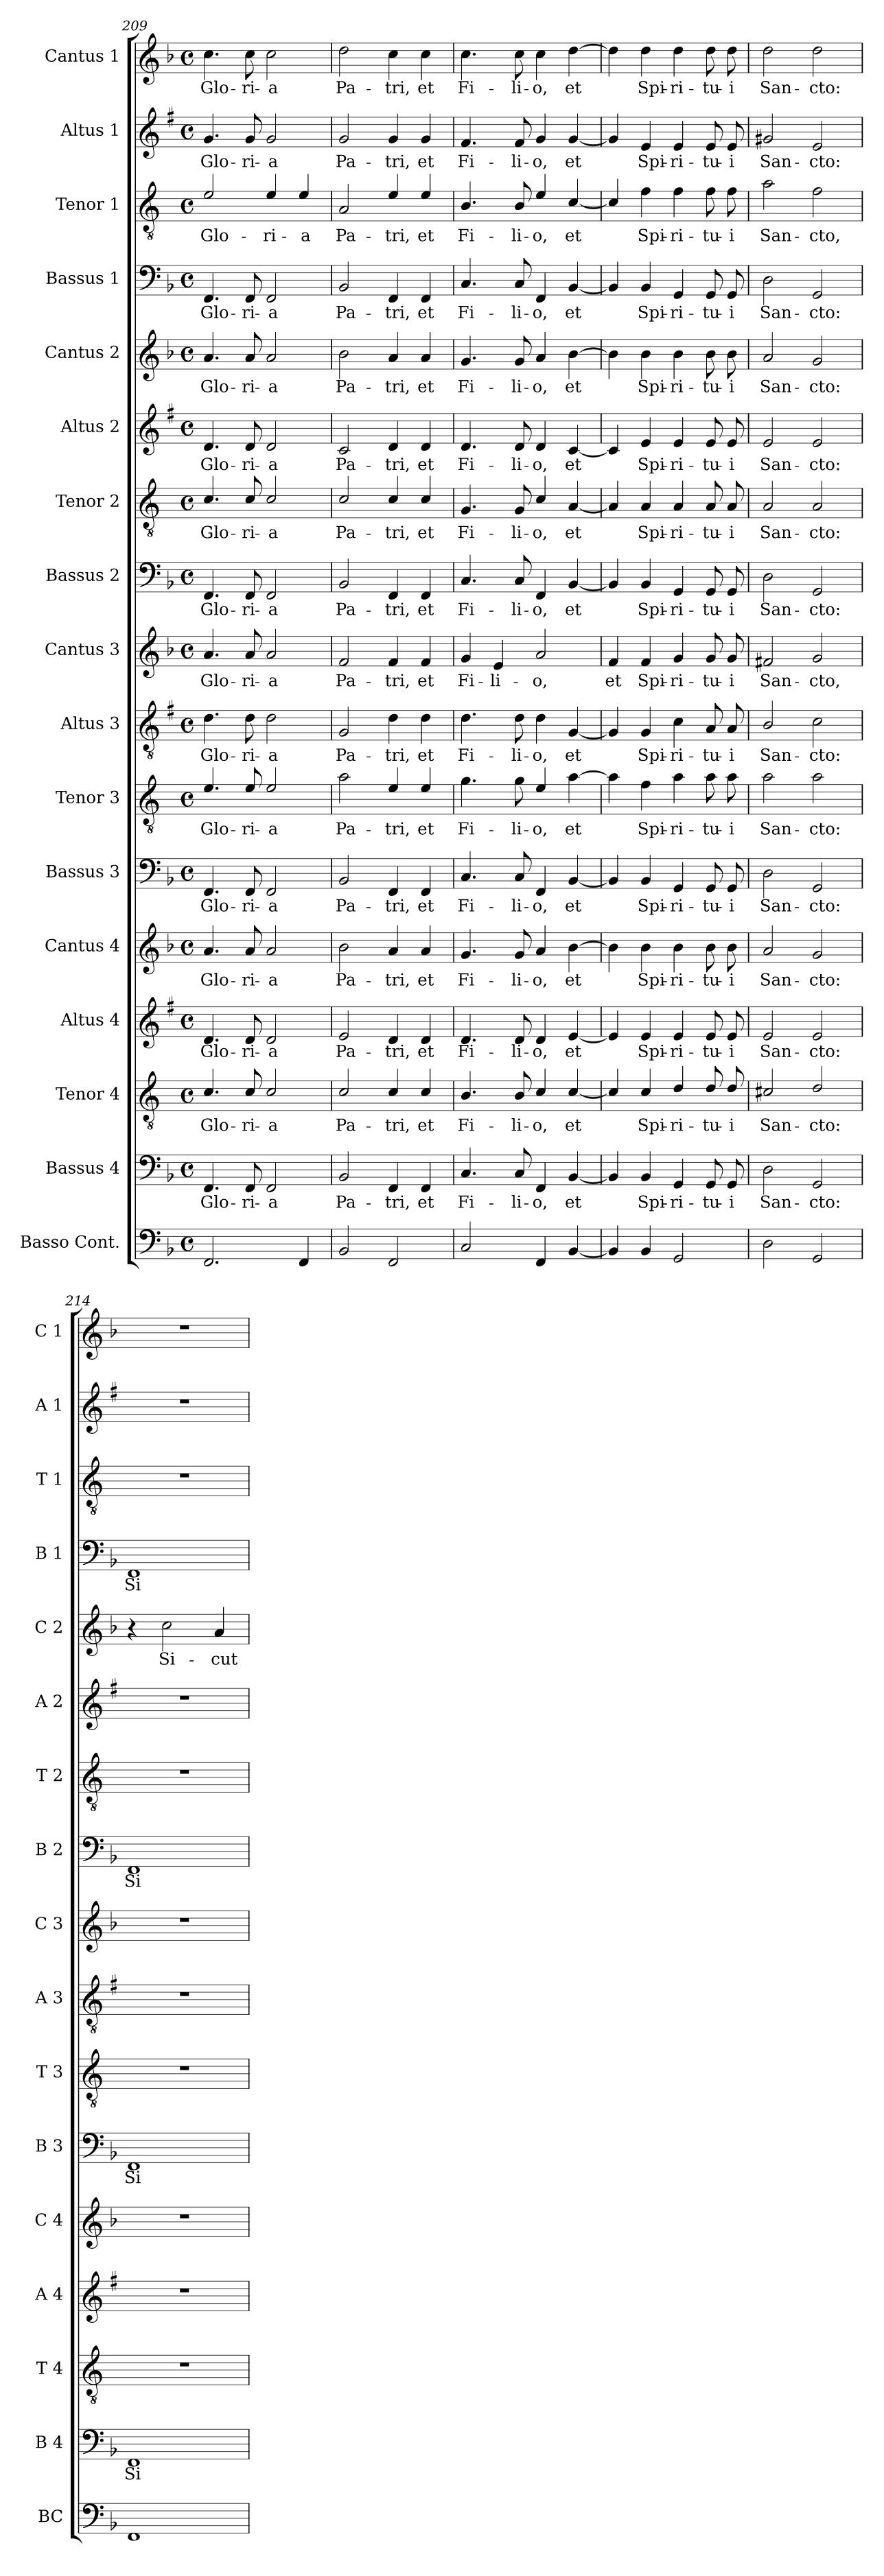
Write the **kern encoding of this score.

**kern	**kern	**text	**kern	**text	**kern	**text	**kern	**text	**kern	**text	**kern	**text	**kern	**text	**kern	**text	**kern	**text	**kern	**text	**kern	**text	**kern	**text	**kern	**text	**kern	**text	**kern	**text	**kern	**text
*part17	*part16	*part16	*part15	*part15	*part14	*part14	*part13	*part13	*part12	*part12	*part11	*part11	*part10	*part10	*part9	*part9	*part8	*part8	*part7	*part7	*part6	*part6	*part5	*part5	*part4	*part4	*part3	*part3	*part2	*part2	*part1	*part1
*staff17	*staff16	*staff16	*staff15	*staff15	*staff14	*staff14	*staff13	*staff13	*staff12	*staff12	*staff11	*staff11	*staff10	*staff10	*staff9	*staff9	*staff8	*staff8	*staff7	*staff7	*staff6	*staff6	*staff5	*staff5	*staff4	*staff4	*staff3	*staff3	*staff2	*staff2	*staff1	*staff1
*I"Basso Cont.	*I"Bassus 4	*	*I"Tenor 4	*	*I"Altus 4	*	*I"Cantus 4	*	*I"Bassus 3	*	*I"Tenor 3	*	*I"Altus 3	*	*I"Cantus 3	*	*I"Bassus 2	*	*I"Tenor 2	*	*I"Altus 2	*	*I"Cantus 2	*	*I"Bassus 1	*	*I"Tenor 1	*	*I"Altus 1	*	*I"Cantus 1	*
*I'BC	*I'B 4	*	*I'T 4	*	*I'A 4	*	*I'C 4	*	*I'B 3	*	*I'T 3	*	*I'A 3	*	*I'C 3	*	*I'B 2	*	*I'T 2	*	*I'A 2	*	*I'C 2	*	*I'B 1	*	*I'T 1	*	*I'A 1	*	*I'C 1	*
*clefF4	*clefF4	*	*clefGv2	*	*clefG2	*	*clefG2	*	*clefF4	*	*clefGv2	*	*clefGv2	*	*clefG2	*	*clefF4	*	*clefGv2	*	*clefG2	*	*clefG2	*	*clefF4	*	*clefGv2	*	*clefG2	*	*clefG2	*
*	*	*	*ITrd4c7	*	*ITrd1c2	*	*	*	*	*	*ITrd4c7	*	*ITrd1c2	*	*	*	*	*	*ITrd4c7	*	*ITrd1c2	*	*	*	*	*	*ITrd4c7	*	*ITrd1c2	*	*	*
*k[b-]	*k[b-]	*	*k[b-]	*	*k[b-]	*	*k[b-]	*	*k[b-]	*	*k[b-]	*	*k[b-]	*	*k[b-]	*	*k[b-]	*	*k[b-]	*	*k[b-]	*	*k[b-]	*	*k[b-]	*	*k[b-]	*	*k[b-]	*	*k[b-]	*
*F:	*F:	*	*F:	*	*F:	*	*F:	*	*F:	*	*F:	*	*F:	*	*F:	*	*F:	*	*F:	*	*F:	*	*F:	*	*F:	*	*F:	*	*F:	*	*F:	*
*M4/4	*M4/4	*	*M4/4	*	*M4/4	*	*M4/4	*	*M4/4	*	*M4/4	*	*M4/4	*	*M4/4	*	*M4/4	*	*M4/4	*	*M4/4	*	*M4/4	*	*M4/4	*	*M4/4	*	*M4/4	*	*M4/4	*
*met(c)	*met(c)	*	*met(c)	*	*met(c)	*	*met(c)	*	*met(c)	*	*met(c)	*	*met(c)	*	*met(c)	*	*met(c)	*	*met(c)	*	*met(c)	*	*met(c)	*	*met(c)	*	*met(c)	*	*met(c)	*	*met(c)	*
=209	=209	=209	=209	=209	=209	=209	=209	=209	=209	=209	=209	=209	=209	=209	=209	=209	=209	=209	=209	=209	=209	=209	=209	=209	=209	=209	=209	=209	=209	=209	=209	=209
!	!	!LO:LY:b	!	!LO:LY:b	!	!LO:LY:b	!	!LO:LY:b	!	!LO:LY:b	!	!LO:LY:b	!	!LO:LY:b	!	!LO:LY:b	!	!LO:LY:b	!	!LO:LY:b	!	!LO:LY:b	!	!LO:LY:b	!	!LO:LY:b	!	!LO:LY:b	!	!LO:LY:b	!	!LO:LY:b
2.FF/	4.FF/	Glo-	4.F/	Glo-	4.c/	Glo-	4.a/	Glo-	4.FF/	Glo-	4.A/	Glo-	4.c\	Glo-	4.a/	Glo-	4.FF/	Glo-	4.F/	Glo-	4.c/	Glo-	4.a/	Glo-	4.FF/	Glo-	2A/	Glo-	4.f/	Glo-	4.cc\	Glo-
!	!	!LO:LY:b	!	!LO:LY:b	!	!LO:LY:b	!	!LO:LY:b	!	!LO:LY:b	!	!LO:LY:b	!	!LO:LY:b	!	!LO:LY:b	!	!LO:LY:b	!	!LO:LY:b	!	!LO:LY:b	!	!LO:LY:b	!	!LO:LY:b	!	!	!	!LO:LY:b	!	!LO:LY:b
.	8FF/	-ri-	8F/	-ri-	8c/	-ri-	8a/	-ri-	8FF/	-ri-	8A/	-ri-	8c\	-ri-	8a/	-ri-	8FF/	-ri-	8F/	-ri-	8c/	-ri-	8a/	-ri-	8FF/	-ri-	.	.	8f/	-ri-	8cc\	-ri-
!	!	!LO:LY:b	!	!LO:LY:b	!	!LO:LY:b	!	!LO:LY:b	!	!LO:LY:b	!	!LO:LY:b	!	!LO:LY:b	!	!LO:LY:b	!	!LO:LY:b	!	!LO:LY:b	!	!LO:LY:b	!	!LO:LY:b	!	!LO:LY:b	!	!LO:LY:b	!	!LO:LY:b	!	!LO:LY:b
.	2FF/	-a	2F/	-a	2c/	-a	2a/	-a	2FF/	-a	2A/	-a	2c\	-a	2a/	-a	2FF/	-a	2F/	-a	2c/	-a	2a/	-a	2FF/	-a	4A/	-ri-	2f/	-a	2cc\	-a
!	!	!	!	!	!	!	!	!	!	!	!	!	!	!	!	!	!	!	!	!	!	!	!	!	!	!	!	!LO:LY:b	!	!	!	!
4FF/	.	.	.	.	.	.	.	.	.	.	.	.	.	.	.	.	.	.	.	.	.	.	.	.	.	.	4A/	-a	.	.	.	.
=210	=210	=210	=210	=210	=210	=210	=210	=210	=210	=210	=210	=210	=210	=210	=210	=210	=210	=210	=210	=210	=210	=210	=210	=210	=210	=210	=210	=210	=210	=210	=210	=210
!	!	!LO:LY:b	!	!LO:LY:b	!	!LO:LY:b	!	!LO:LY:b	!	!LO:LY:b	!	!LO:LY:b	!	!LO:LY:b	!	!LO:LY:b	!	!LO:LY:b	!	!LO:LY:b	!	!LO:LY:b	!	!LO:LY:b	!	!LO:LY:b	!	!LO:LY:b	!	!LO:LY:b	!	!LO:LY:b
2BB-/	2BB-/	Pa-	2F/	Pa-	2d/	Pa-	2b-\	Pa-	2BB-/	Pa-	2d\	Pa-	2F/	Pa-	2f/	Pa-	2BB-/	Pa-	2F/	Pa-	2B-/	Pa-	2b-\	Pa-	2BB-/	Pa-	2D/	Pa-	2f/	Pa-	2dd\	Pa-
!	!	!LO:LY:b	!	!LO:LY:b	!	!LO:LY:b	!	!LO:LY:b	!	!LO:LY:b	!	!LO:LY:b	!	!LO:LY:b	!	!LO:LY:b	!	!LO:LY:b	!	!LO:LY:b	!	!LO:LY:b	!	!LO:LY:b	!	!LO:LY:b	!	!LO:LY:b	!	!LO:LY:b	!	!LO:LY:b
2FF/	4FF/	-tri,	4F/	-tri,	4c/	-tri,	4a/	-tri,	4FF/	-tri,	4A/	-tri,	4c\	-tri,	4f/	-tri,	4FF/	-tri,	4F/	-tri,	4c/	-tri,	4a/	-tri,	4FF/	-tri,	4A/	-tri,	4f/	-tri,	4cc\	-tri,
!	!	!LO:LY:b	!	!LO:LY:b	!	!LO:LY:b	!	!LO:LY:b	!	!LO:LY:b	!	!LO:LY:b	!	!LO:LY:b	!	!LO:LY:b	!	!LO:LY:b	!	!LO:LY:b	!	!LO:LY:b	!	!LO:LY:b	!	!LO:LY:b	!	!LO:LY:b	!	!LO:LY:b	!	!LO:LY:b
.	4FF/	et	4F/	et	4c/	et	4a/	et	4FF/	et	4A/	et	4c\	et	4f/	et	4FF/	et	4F/	et	4c/	et	4a/	et	4FF/	et	4A/	et	4f/	et	4cc\	et
=211	=211	=211	=211	=211	=211	=211	=211	=211	=211	=211	=211	=211	=211	=211	=211	=211	=211	=211	=211	=211	=211	=211	=211	=211	=211	=211	=211	=211	=211	=211	=211	=211
!	!	!LO:LY:b	!	!LO:LY:b	!	!LO:LY:b	!	!LO:LY:b	!	!LO:LY:b	!	!LO:LY:b	!	!LO:LY:b	!	!LO:LY:b	!	!LO:LY:b	!	!LO:LY:b	!	!LO:LY:b	!	!LO:LY:b	!	!LO:LY:b	!	!LO:LY:b	!	!LO:LY:b	!	!LO:LY:b
2C/	4.C/	Fi-	4.E/	Fi-	4.c/	Fi-	4.g/	Fi-	4.C/	Fi-	4.c\	Fi-	4.c\	Fi-	4g/	Fi-	4.C/	Fi-	4.C/	Fi-	4.c/	Fi-	4.g/	Fi-	4.C/	Fi-	4.E/	Fi-	4.e/	Fi-	4.cc\	Fi-
!	!	!	!	!	!	!	!	!	!	!	!	!	!	!	!	!LO:LY:b	!	!	!	!	!	!	!	!	!	!	!	!	!	!	!	!
.	.	.	.	.	.	.	.	.	.	.	.	.	.	.	4e/	-li-	.	.	.	.	.	.	.	.	.	.	.	.	.	.	.	.
!	!	!LO:LY:b	!	!LO:LY:b	!	!LO:LY:b	!	!LO:LY:b	!	!LO:LY:b	!	!LO:LY:b	!	!LO:LY:b	!	!	!	!LO:LY:b	!	!LO:LY:b	!	!LO:LY:b	!	!LO:LY:b	!	!LO:LY:b	!	!LO:LY:b	!	!LO:LY:b	!	!LO:LY:b
.	8C/	-li-	8E/	-li-	8c/	-li-	8g/	-li-	8C/	-li-	8c\	-li-	8c\	-li-	.	.	8C/	-li-	8C/	-li-	8c/	-li-	8g/	-li-	8C/	-li-	8E/	-li-	8e/	-li-	8cc\	-li-
!	!	!LO:LY:b	!	!LO:LY:b	!	!LO:LY:b	!	!LO:LY:b	!	!LO:LY:b	!	!LO:LY:b	!	!LO:LY:b	!	!LO:LY:b	!	!LO:LY:b	!	!LO:LY:b	!	!LO:LY:b	!	!LO:LY:b	!	!LO:LY:b	!	!LO:LY:b	!	!LO:LY:b	!	!LO:LY:b
4FF/	4FF/	-o,	4F/	-o,	4c/	-o,	4a/	-o,	4FF/	-o,	4A/	-o,	4c\	-o,	2a/	-o,	4FF/	-o,	4F/	-o,	4c/	-o,	4a/	-o,	4FF/	-o,	4A/	-o,	4f/	-o,	4cc\	-o,
!	!	!LO:LY:b	!	!LO:LY:b	!	!LO:LY:b	!	!LO:LY:b	!	!LO:LY:b	!	!LO:LY:b	!	!LO:LY:b	!	!	!	!LO:LY:b	!	!LO:LY:b	!	!LO:LY:b	!	!LO:LY:b	!	!LO:LY:b	!	!LO:LY:b	!	!LO:LY:b	!	!LO:LY:b
[4BB-/	[4BB-/	et	[4F/	et	[4d/	et	[4b-\	et	[4BB-/	et	[4d\	et	[4F/	et	.	.	[4BB-/	et	[4D/	et	[4B-/	et	[4b-\	et	[4BB-/	et	[4F/	et	[4f/	et	[4dd\	et
=212	=212	=212	=212	=212	=212	=212	=212	=212	=212	=212	=212	=212	=212	=212	=212	=212	=212	=212	=212	=212	=212	=212	=212	=212	=212	=212	=212	=212	=212	=212	=212	=212
!	!	!	!	!	!	!	!	!	!	!	!	!	!	!	!	!LO:LY:b	!	!	!	!	!	!	!	!	!	!	!	!	!	!	!	!
4BB-/]	4BB-/]	.	4F/]	.	4d/]	.	4b-\]	.	4BB-/]	.	4d\]	.	4F/]	.	4f/	et	4BB-/]	.	4D/]	.	4B-/]	.	4b-\]	.	4BB-/]	.	4F/]	.	4f/]	.	4dd\]	.
!	!	!LO:LY:b	!	!LO:LY:b	!	!LO:LY:b	!	!LO:LY:b	!	!LO:LY:b	!	!LO:LY:b	!	!LO:LY:b	!	!LO:LY:b	!	!LO:LY:b	!	!LO:LY:b	!	!LO:LY:b	!	!LO:LY:b	!	!LO:LY:b	!	!LO:LY:b	!	!LO:LY:b	!	!LO:LY:b
4BB-/	4BB-/	Spi-	4F/	Spi-	4d/	Spi-	4b-\	Spi-	4BB-/	Spi-	4B-\	Spi-	4F/	Spi-	4f/	Spi-	4BB-/	Spi-	4D/	Spi-	4d/	Spi-	4b-\	Spi-	4BB-/	Spi-	4B-\	Spi-	4d/	Spi-	4dd\	Spi-
!	!	!LO:LY:b	!	!LO:LY:b	!	!LO:LY:b	!	!LO:LY:b	!	!LO:LY:b	!	!LO:LY:b	!	!LO:LY:b	!	!LO:LY:b	!	!LO:LY:b	!	!LO:LY:b	!	!LO:LY:b	!	!LO:LY:b	!	!LO:LY:b	!	!LO:LY:b	!	!LO:LY:b	!	!LO:LY:b
2GG/	4GG/	-ri-	4G/	-ri-	4d/	-ri-	4b-\	-ri-	4GG/	-ri-	4d\	-ri-	4B-\	-ri-	4g/	-ri-	4GG/	-ri-	4D/	-ri-	4d/	-ri-	4b-\	-ri-	4GG/	-ri-	4B-\	-ri-	4d/	-ri-	4dd\	-ri-
!	!	!LO:LY:b	!	!LO:LY:b	!	!LO:LY:b	!	!LO:LY:b	!	!LO:LY:b	!	!LO:LY:b	!	!LO:LY:b	!	!LO:LY:b	!	!LO:LY:b	!	!LO:LY:b	!	!LO:LY:b	!	!LO:LY:b	!	!LO:LY:b	!	!LO:LY:b	!	!LO:LY:b	!	!LO:LY:b
.	8GG/	-tu-	8G/	-tu-	8d/	-tu-	8b-\	-tu-	8GG/	-tu-	8d\	-tu-	8G/	-tu-	8g/	-tu-	8GG/	-tu-	8D/	-tu-	8d/	-tu-	8b-\	-tu-	8GG/	-tu-	8B-\	-tu-	8d/	-tu-	8dd\	-tu-
!	!	!LO:LY:b	!	!LO:LY:b	!	!LO:LY:b	!	!LO:LY:b	!	!LO:LY:b	!	!LO:LY:b	!	!LO:LY:b	!	!LO:LY:b	!	!LO:LY:b	!	!LO:LY:b	!	!LO:LY:b	!	!LO:LY:b	!	!LO:LY:b	!	!LO:LY:b	!	!LO:LY:b	!	!LO:LY:b
.	8GG/	-i	8G/	-i	8d/	-i	8b-\	-i	8GG/	-i	8d\	-i	8G/	-i	8g/	-i	8GG/	-i	8D/	-i	8d/	-i	8b-\	-i	8GG/	-i	8B-\	-i	8d/	-i	8dd\	-i
=213	=213	=213	=213	=213	=213	=213	=213	=213	=213	=213	=213	=213	=213	=213	=213	=213	=213	=213	=213	=213	=213	=213	=213	=213	=213	=213	=213	=213	=213	=213	=213	=213
!	!	!LO:LY:b	!	!LO:LY:b	!	!LO:LY:b	!	!LO:LY:b	!	!LO:LY:b	!	!LO:LY:b	!	!LO:LY:b	!	!LO:LY:b	!	!LO:LY:b	!	!LO:LY:b	!	!LO:LY:b	!	!LO:LY:b	!	!LO:LY:b	!	!LO:LY:b	!	!LO:LY:b	!	!LO:LY:b
2D\	2D\	San-	2F#X/	San-	2d/	San-	2a/	San-	2D\	San-	2d\	San-	2A/	San-	2f#X/	San-	2D\	San-	2D/	San-	2d/	San-	2a/	San-	2D\	San-	2d\	San-	2f#X/	San-	2dd\	San-
!	!	!LO:LY:b	!	!LO:LY:b	!	!LO:LY:b	!	!LO:LY:b	!	!LO:LY:b	!	!LO:LY:b	!	!LO:LY:b	!	!LO:LY:b	!	!LO:LY:b	!	!LO:LY:b	!	!LO:LY:b	!	!LO:LY:b	!	!LO:LY:b	!	!LO:LY:b	!	!LO:LY:b	!	!LO:LY:b
2GG/	2GG/	-cto:	2G/	-cto:	2d/	-cto:	2g/	-cto:	2GG/	-cto:	2d\	-cto:	2B-\	-cto:	2g/	-cto,	2GG/	-cto:	2D/	-cto:	2d/	-cto:	2g/	-cto:	2GG/	-cto:	2B-\	-cto,	2d/	-cto:	2dd\	-cto:
!!LO:PB:g=z
=214	=214	=214	=214	=214	=214	=214	=214	=214	=214	=214	=214	=214	=214	=214	=214	=214	=214	=214	=214	=214	=214	=214	=214	=214	=214	=214	=214	=214	=214	=214	=214	=214
!	!	!LO:LY:b	!	!	!	!	!	!	!	!LO:LY:b	!	!	!	!	!	!	!	!LO:LY:b	!	!	!	!	!	!	!	!LO:LY:b	!	!	!	!	!	!
1FF	1FF	Si-	1r	.	1r	.	1r	.	1FF	Si-	1r	.	1r	.	1r	.	1FF	Si-	1r	.	1r	.	4r	.	1FF	Si-	1r	.	1r	.	1r	.
!	!	!	!	!	!	!	!	!	!	!	!	!	!	!	!	!	!	!	!	!	!	!	!	!LO:LY:b	!	!	!	!	!	!	!	!
.	.	.	.	.	.	.	.	.	.	.	.	.	.	.	.	.	.	.	.	.	.	.	2cc\	Si-	.	.	.	.	.	.	.	.
!	!	!	!	!	!	!	!	!	!	!	!	!	!	!	!	!	!	!	!	!	!	!	!	!LO:LY:b	!	!	!	!	!	!	!	!
.	.	.	.	.	.	.	.	.	.	.	.	.	.	.	.	.	.	.	.	.	.	.	4a/	-cut	.	.	.	.	.	.	.	.
=	=	=	=	=	=	=	=	=	=	=	=	=	=	=	=	=	=	=	=	=	=	=	=	=	=	=	=	=	=	=	=	=
*-	*-	*-	*-	*-	*-	*-	*-	*-	*-	*-	*-	*-	*-	*-	*-	*-	*-	*-	*-	*-	*-	*-	*-	*-	*-	*-	*-	*-	*-	*-	*-	*-
